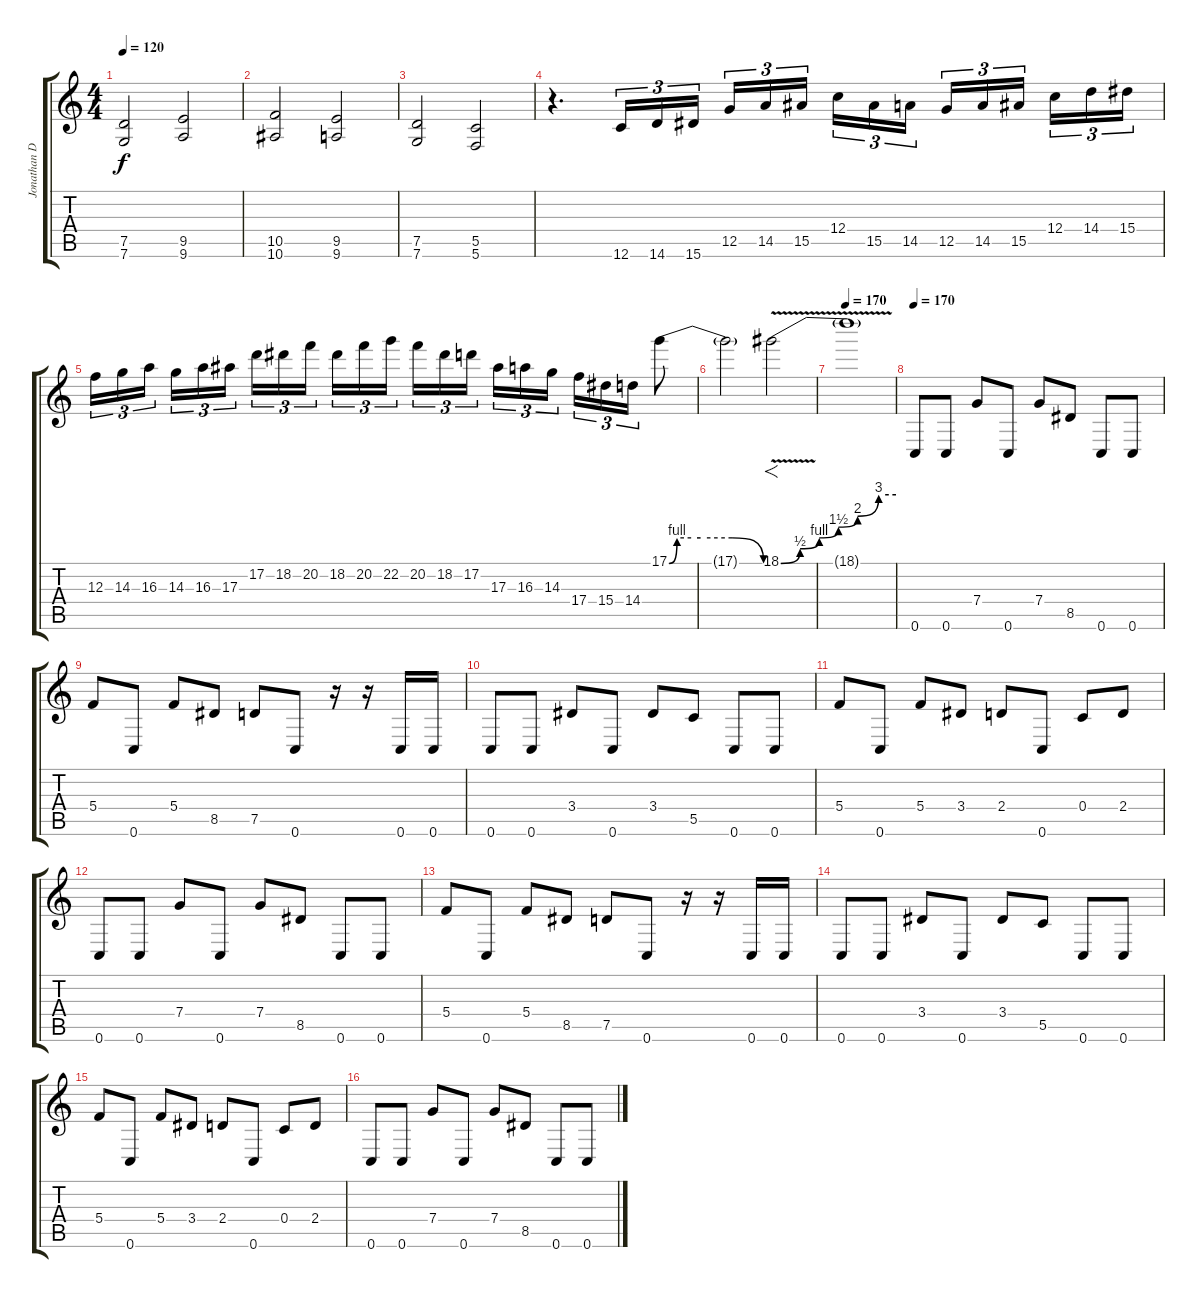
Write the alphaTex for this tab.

\track ("Jonathan Donias" "Jonathan D") {instrument distortionguitar}
\staff {score tabs}
\tuning (D4 A3 F3 C3 G2 C2) {hide}
\ts (4 4)
\tempo 120
\clef g2
\ks c
(7.5 7.6).2{dy f balance 3} (9.5 9.6).2 |
(10.5 10.6).2 (9.5 9.6).2 |
(7.5 7.6).2 (5.5 5.6).2 |
r.4{d} 12.6.16{tu (3 2)} 14.6.16{tu (3 2)} 15.6.16{tu (3 2)} 12.5.16{tu (3 2)} 14.5.16{tu (3 2)} 15.5.16{tu (3 2) beam splitsecondary} 12.4.16{tu (3 2)} 15.5.16{tu (3 2)} 14.5.16{tu (3 2)} 12.5.16{tu (3 2)} 14.5.16{tu (3 2)} 15.5.16{tu (3 2) beam splitsecondary} 12.4.16{tu (3 2)} 14.4.16{tu (3 2)} 15.4.16{tu (3 2)} |
12.3.16{tu (3 2)} 14.3.16{tu (3 2)} 16.3.16{tu (3 2) beam splitsecondary} 14.3.16{tu (3 2)} 16.3.16{tu (3 2)} 17.3.16{tu (3 2)} 17.2.16{tu (3 2)} 18.2.16{tu (3 2)} 20.2.16{tu (3 2) beam splitsecondary} 18.2.16{tu (3 2)} 20.2.16{tu (3 2)} 22.2.16{tu (3 2)} 20.2.16{tu (3 2)} 18.2.16{tu (3 2)} 17.2.16{tu (3 2) beam splitsecondary} 17.3.16{tu (3 2)} 16.3.16{tu (3 2)} 14.3.16{tu (3 2)} 17.4.16{tu (3 2)} 15.4.16{tu (3 2)} 14.4.16{tu (3 2)} 17.1{be (custom 0 0 5 4 14 4 20 4 40 4 60 0)}.8 |
17.1{t}.2 18.1{be (custom 0 0 10 2 20 4 30 6 40 8 51 12 60 12) v}.2{f} |
\tempo 170
18.1{t}.1 |
\tempo 170
0.6.8 0.6.8 7.4.8 0.6.8 7.4.8 8.5.8 0.6.8 0.6.8 |
5.4.8 0.6.8 5.4.8 8.5.8 7.5.8 0.6.8 r.16 r.16 0.6.16 0.6.16 |
0.6.8 0.6.8 3.4.8 0.6.8 3.4.8 5.5.8 0.6.8 0.6.8 |
5.4.8 0.6.8 5.4.8 3.4.8 2.4.8 0.6.8 0.4.8 2.4.8 |
0.6.8 0.6.8 7.4.8 0.6.8 7.4.8 8.5.8 0.6.8 0.6.8 |
5.4.8 0.6.8 5.4.8 8.5.8 7.5.8 0.6.8 r.16 r.16 0.6.16 0.6.16 |
0.6.8 0.6.8 3.4.8 0.6.8 3.4.8 5.5.8 0.6.8 0.6.8 |
5.4.8 0.6.8 5.4.8 3.4.8 2.4.8 0.6.8 0.4.8 2.4.8 |
0.6.8 0.6.8 7.4.8 0.6.8 7.4.8 8.5.8 0.6.8 0.6.8
